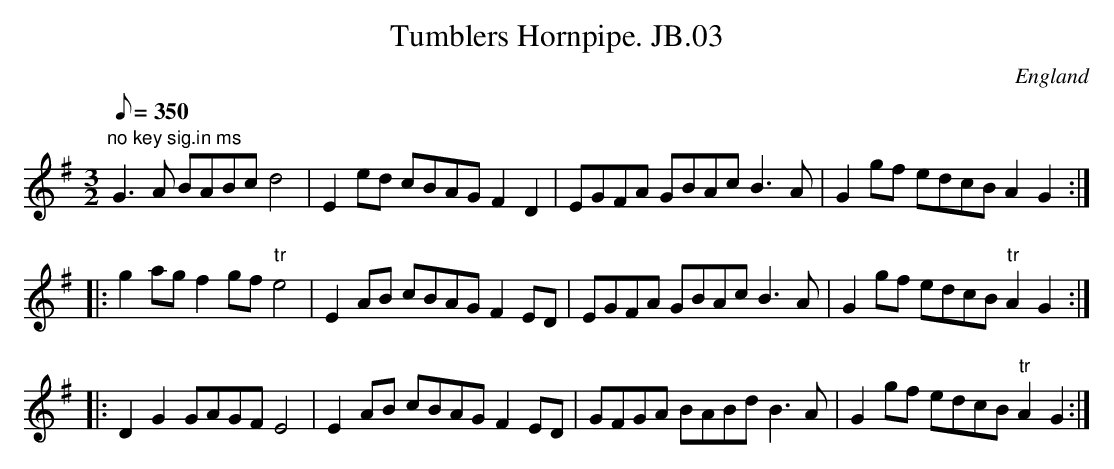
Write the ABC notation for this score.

X:1
T:Tumblers Hornpipe. JB.03
M:3/2
L:1/8
Q:350
O:England
K:G
"no key sig.in ms"G3A BABcd4 | E2ed cBAGF2D2 | EGFA GBAcB3A | G2gf edcB A2G2 :|
|: g2agf2gf"tr"e4 | E2AB cBAGF2ED | EGFA GBAcB3A | G2gf edcB"tr"A2G2 :|
|: D2G2GAGFE4 | E2AB cBAGF2ED | GFGA BABdB3A | G2gf edcB"tr"A2G2 :|]
